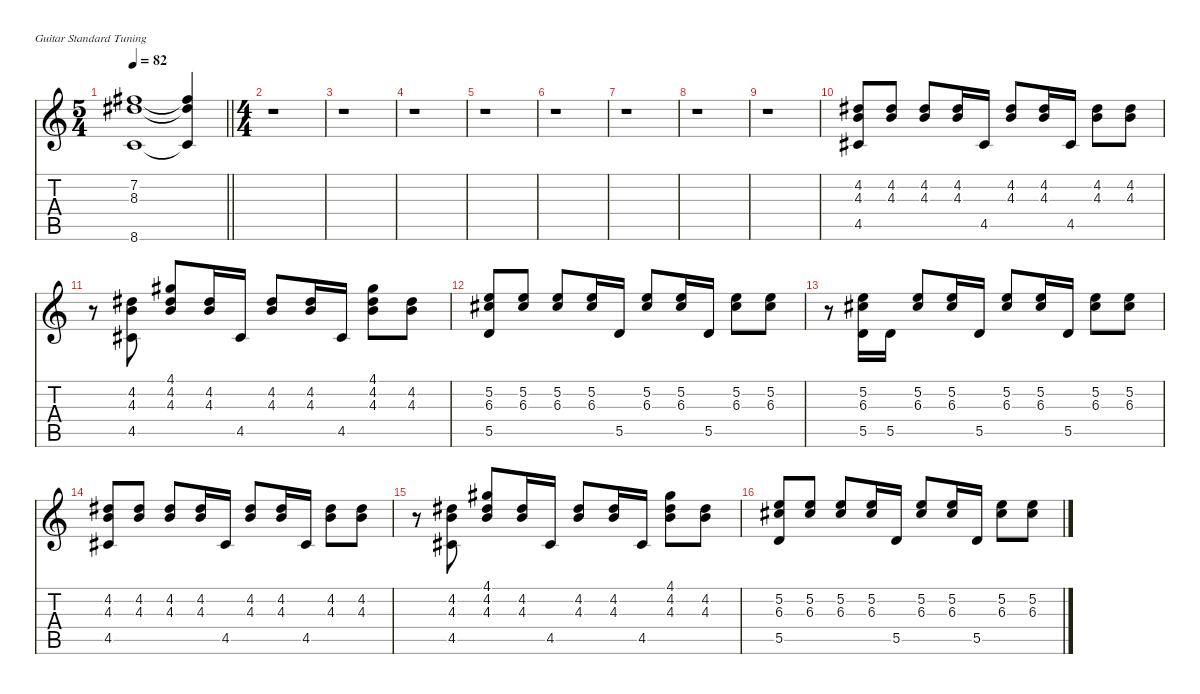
\defaultSystemsLayout 4
\hideDynamics
\bracketExtendMode nobrackets
\singleTrackTrackNamePolicy hidden
\multiTrackTrackNamePolicy hidden
\firstSystemTrackNameMode fullname
\firstSystemTrackNameOrientation horizontal
\otherSystemsTrackNameOrientation horizontal
\track ("Clean 1" "el.guit.") {instrument electricguitarclean}
\staff {score tabs}
\tuning (E4 B3 G3 D3 A2 E2)
\ts (5 4)
\beaming (8 4 2 2 2)
\tempo 82
\clef g2
\barLineRight lightlight
\ks c
(7.2{t acc #} 8.3{t acc #} 8.6{t}).1{dy f beam Up} (7.2{t acc #} 8.3{t acc #} 8.6{t}).4{beam Up} |
\ts (4 4)
\beaming (8 2 2 2 2)
r.1{beam Down} |
r.1{beam Down} |
r.1{beam Down} |
r.1{beam Down} |
r.1{beam Down} |
r.1{beam Down} |
r.1{beam Down} |
r.1{beam Down} |
(4.2{acc #} 4.3 4.5{acc #}).8{dy mf beam Up} (4.2{acc #} 4.3).8{beam Up} (4.2{acc #} 4.3).8{beam Up} (4.2{acc #} 4.3).16{beam Up} 4.5{acc #}.16{beam Up} (4.2{acc #} 4.3).8{beam Up} (4.2{acc #} 4.3).16{beam Up} 4.5{acc #}.16{beam Up} (4.2{acc #} 4.3).8{beam Down} (4.2{acc #} 4.3).8{beam Down} |
r.8{beam Down} (4.2{acc #} 4.3 4.5{acc #}).8{beam Up} (4.1{acc #} 4.2{acc #} 4.3).8{beam Up} (4.2{acc #} 4.3).16{beam Up} 4.5{acc #}.16{beam Up} (4.2{acc #} 4.3).8{beam Up} (4.2{acc #} 4.3).16{beam Up} 4.5{acc #}.16{beam Up} (4.1{acc #} 4.2{acc #} 4.3).8{beam Down} (4.2{acc #} 4.3).8{beam Down} |
(5.2 6.3{acc #} 5.5).8{beam Up} (5.2 6.3{acc #}).8{beam Up} (5.2 6.3{acc #}).8{beam Up} (5.2 6.3{acc #}).16{beam Up} 5.5.16{beam Up} (5.2 6.3{acc #}).8{beam Up} (5.2 6.3{acc #}).16{beam Up} 5.5.16{beam Up} (5.2 6.3{acc #}).8{beam Down} (5.2 6.3{acc #}).8{beam Down} |
r.8{beam Down} (5.2 6.3{acc #} 5.5).16{beam Up} 5.5.16{beam Up} (5.2 6.3{acc #}).8{beam Up} (5.2 6.3{acc #}).16{beam Up} 5.5.16{beam Up} (5.2 6.3{acc #}).8{beam Up} (5.2 6.3{acc #}).16{beam Up} 5.5.16{beam Up} (5.2 6.3{acc #}).8{beam Down} (5.2 6.3{acc #}).8{beam Down} |
(4.2{acc #} 4.3 4.5{acc #}).8{beam Up} (4.2{acc #} 4.3).8{beam Up} (4.2{acc #} 4.3).8{beam Up} (4.2{acc #} 4.3).16{beam Up} 4.5{acc #}.16{beam Up} (4.2{acc #} 4.3).8{beam Up} (4.2{acc #} 4.3).16{beam Up} 4.5{acc #}.16{beam Up} (4.2{acc #} 4.3).8{beam Down} (4.2{acc #} 4.3).8{beam Down} |
r.8{beam Down} (4.2{acc #} 4.3 4.5{acc #}).8{beam Up} (4.1{acc #} 4.2{acc #} 4.3).8{beam Up} (4.2{acc #} 4.3).16{beam Up} 4.5{acc #}.16{beam Up} (4.2{acc #} 4.3).8{beam Up} (4.2{acc #} 4.3).16{beam Up} 4.5{acc #}.16{beam Up} (4.1{acc #} 4.2{acc #} 4.3).8{beam Down} (4.2{acc #} 4.3).8{beam Down} |
(5.2 6.3{acc #} 5.5).8{beam Up} (5.2 6.3{acc #}).8{beam Up} (5.2 6.3{acc #}).8{beam Up} (5.2 6.3{acc #}).16{beam Up} 5.5.16{beam Up} (5.2 6.3{acc #}).8{beam Up} (5.2 6.3{acc #}).16{beam Up} 5.5.16{beam Up} (5.2 6.3{acc #}).8{beam Down} (5.2 6.3{acc #}).8{beam Down}
